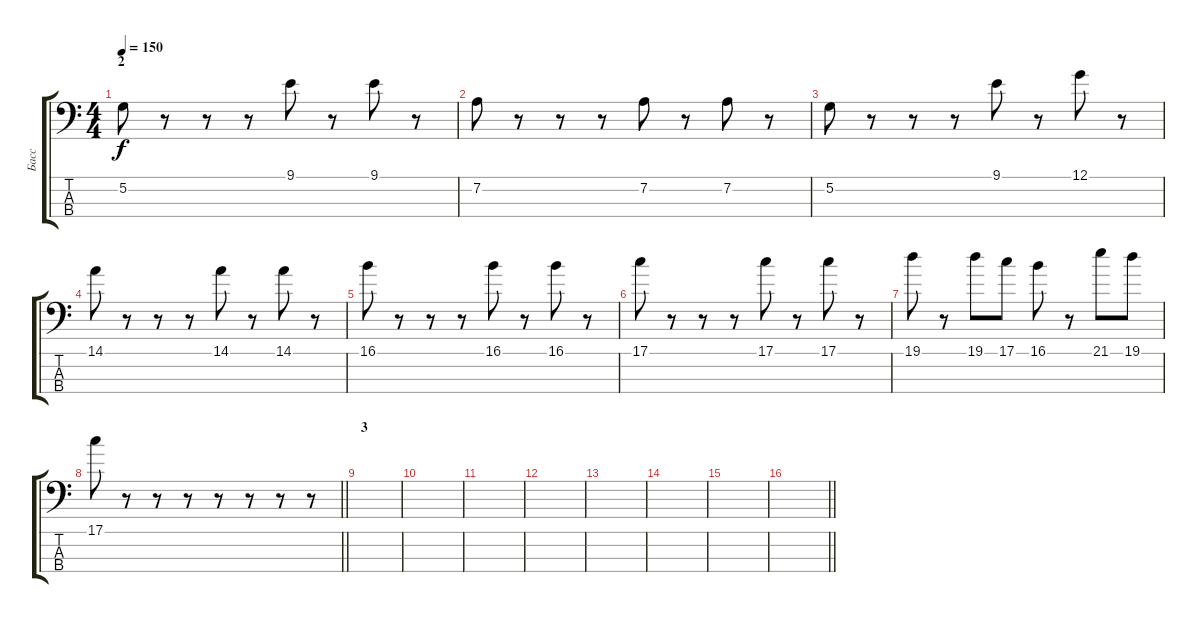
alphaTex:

\track ("Басс" "Басс") {instrument electricbassfinger}
\staff {score tabs}
\tuning (G2 D2 A1 E1) {hide}
\ts (4 4)
\section ("" "2")
\tempo 150
\clef f4
\ks c
5.2.8{dy f} r.8 r.8 r.8 9.1.8 r.8 9.1.8 r.8 |
7.2.8 r.8 r.8 r.8 7.2.8 r.8 7.2.8 r.8 |
5.2.8 r.8 r.8 r.8 9.1.8 r.8 12.1.8 r.8 |
14.1.8 r.8 r.8 r.8 14.1.8 r.8 14.1.8 r.8 |
16.1.8 r.8 r.8 r.8 16.1.8 r.8 16.1.8 r.8 |
17.1.8 r.8 r.8 r.8 17.1.8 r.8 17.1.8 r.8 |
19.1.8 r.8 19.1.8 17.1.8 16.1.8 r.8 21.1.8 19.1.8 |
\barLineRight lightlight
17.1.8 r.8 r.8 r.8 r.8 r.8 r.8 r.8 |
\section ("" "3")
|
|
|
|
|
|
|
\barLineRight lightlight
